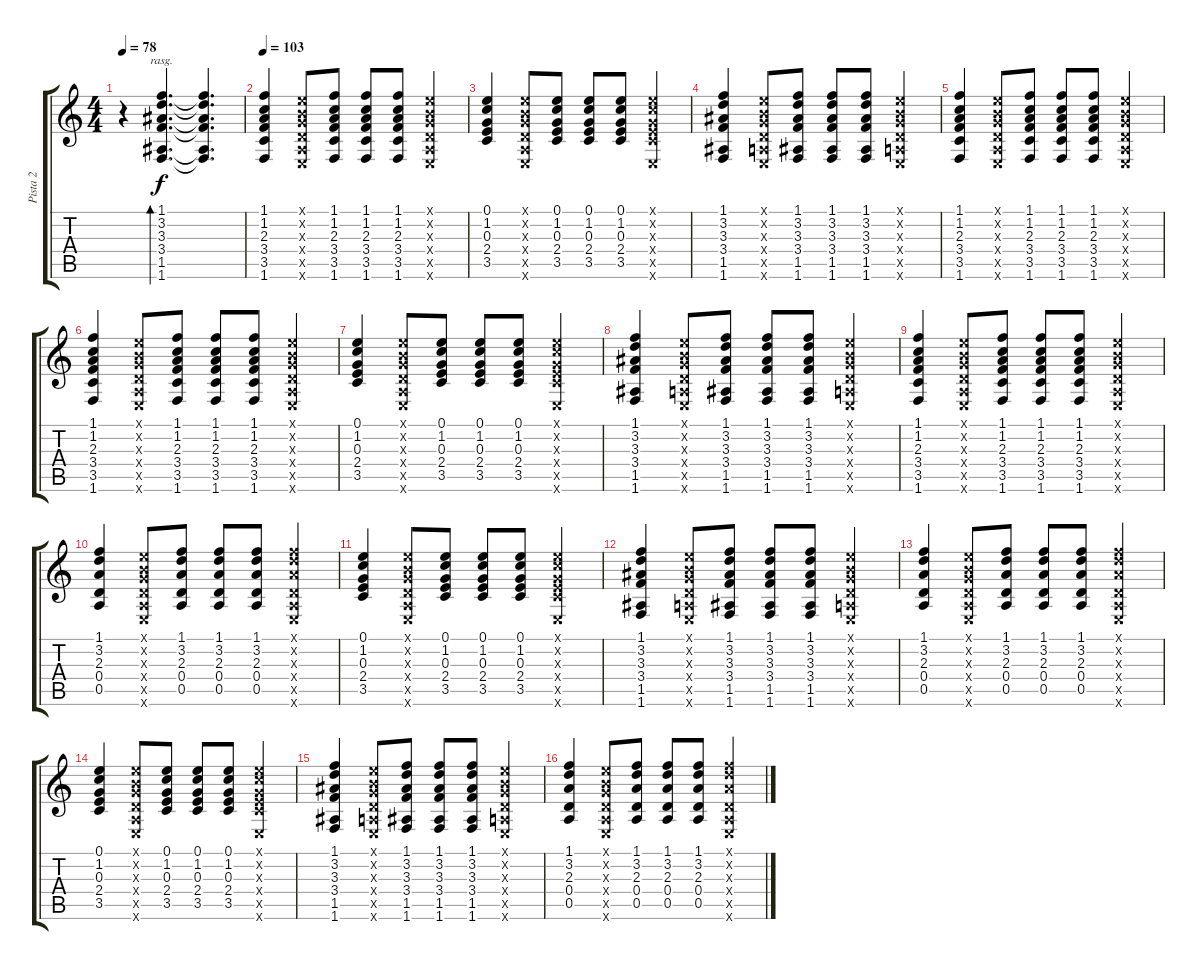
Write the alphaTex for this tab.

\track ("Pista 2" "Pista 2") {instrument acousticguitarsteel}
\staff {score tabs}
\tuning (E4 B3 G3 D3 A2 E2) {hide}
\ts (4 4)
\tempo 78
\clef g2
\ks c
r.4{dy f} (1.1 3.2 3.3 3.4 1.5 1.6).4{d bd 60 rasg ii} (1.1{t} 3.2{t} 3.3{t} 3.4{t} 1.5{t} 1.6{t}).4{d} |
\tempo 103
(1.1 1.2 2.3 3.4 3.5 1.6).4 (0.1{x} 0.2{x} 0.3{x} 0.4{x} 0.5{x} 0.6{x}).8 (1.1 1.2 2.3 3.4 3.5 1.6).8 (1.1 1.2 2.3 3.4 3.5 1.6).8 (1.1 1.2 2.3 3.4 3.5 1.6).8 (0.1{x} 0.2{x} 0.3{x} 0.4{x} 0.5{x} 0.6{x}).4 |
(0.1 1.2 0.3 2.4 3.5).4 (0.1{x} 0.2{x} 0.3{x} 0.4{x} 0.5{x} 0.6{x}).8 (0.1 1.2 0.3 2.4 3.5).8 (0.1 1.2 0.3 2.4 3.5).8 (0.1 1.2 0.3 2.4 3.5).8 (0.1{x} 1.2{x} 0.3{x} 2.4{x} 3.5{x} 0.6{x}).4 |
(1.1 3.2 3.3 3.4 1.5 1.6).4 (0.1{x} 0.2{x} 0.3{x} 0.4{x} 0.5{x} 0.6{x}).8 (1.1 3.2 3.3 3.4 1.5 1.6).8 (1.1 3.2 3.3 3.4 1.5 1.6).8 (1.1 3.2 3.3 3.4 1.5 1.6).8 (0.1{x} 0.2{x} 0.3{x} 0.4{x} 0.5{x} 0.6{x}).4 |
(1.1 1.2 2.3 3.4 3.5 1.6).4 (0.1{x} 0.2{x} 0.3{x} 0.4{x} 0.5{x} 0.6{x}).8 (1.1 1.2 2.3 3.4 3.5 1.6).8 (1.1 1.2 2.3 3.4 3.5 1.6).8 (1.1 1.2 2.3 3.4 3.5 1.6).8 (0.1{x} 0.2{x} 0.3{x} 0.4{x} 0.5{x} 0.6{x}).4 |
(1.1 1.2 2.3 3.4 3.5 1.6).4 (0.1{x} 0.2{x} 0.3{x} 0.4{x} 0.5{x} 0.6{x}).8 (1.1 1.2 2.3 3.4 3.5 1.6).8 (1.1 1.2 2.3 3.4 3.5 1.6).8 (1.1 1.2 2.3 3.4 3.5 1.6).8 (0.1{x} 0.2{x} 0.3{x} 0.4{x} 0.5{x} 0.6{x}).4 |
(0.1 1.2 0.3 2.4 3.5).4 (0.1{x} 0.2{x} 0.3{x} 0.4{x} 0.5{x} 0.6{x}).8 (0.1 1.2 0.3 2.4 3.5).8 (0.1 1.2 0.3 2.4 3.5).8 (0.1 1.2 0.3 2.4 3.5).8 (0.1{x} 1.2{x} 0.3{x} 2.4{x} 3.5{x} 0.6{x}).4 |
(1.1 3.2 3.3 3.4 1.5 1.6).4 (0.1{x} 0.2{x} 0.3{x} 0.4{x} 0.5{x} 0.6{x}).8 (1.1 3.2 3.3 3.4 1.5 1.6).8 (1.1 3.2 3.3 3.4 1.5 1.6).8 (1.1 3.2 3.3 3.4 1.5 1.6).8 (0.1{x} 0.2{x} 0.3{x} 0.4{x} 0.5{x} 0.6{x}).4 |
(1.1 1.2 2.3 3.4 3.5 1.6).4 (0.1{x} 0.2{x} 0.3{x} 0.4{x} 0.5{x} 0.6{x}).8 (1.1 1.2 2.3 3.4 3.5 1.6).8 (1.1 1.2 2.3 3.4 3.5 1.6).8 (1.1 1.2 2.3 3.4 3.5 1.6).8 (0.1{x} 0.2{x} 0.3{x} 0.4{x} 0.5{x} 0.6{x}).4 |
(1.1 3.2 2.3 0.4 0.5).4 (0.1{x} 0.2{x} 0.3{x} 0.4{x} 0.5{x} 0.6{x}).8 (1.1 3.2 2.3 0.4 0.5).8 (1.1 3.2 2.3 0.4 0.5).8 (1.1 3.2 2.3 0.4 0.5).8 (1.1{x} 3.2{x} 2.3{x} 0.4{x} 0.5{x} 0.6{x}).4 |
(0.1 1.2 0.3 2.4 3.5).4 (0.1{x} 0.2{x} 0.3{x} 0.4{x} 0.5{x} 0.6{x}).8 (0.1 1.2 0.3 2.4 3.5).8 (0.1 1.2 0.3 2.4 3.5).8 (0.1 1.2 0.3 2.4 3.5).8 (0.1{x} 1.2{x} 0.3{x} 2.4{x} 3.5{x} 0.6{x}).4 |
(1.1 3.2 3.3 3.4 1.5 1.6).4 (0.1{x} 0.2{x} 0.3{x} 0.4{x} 0.5{x} 0.6{x}).8 (1.1 3.2 3.3 3.4 1.5 1.6).8 (1.1 3.2 3.3 3.4 1.5 1.6).8 (1.1 3.2 3.3 3.4 1.5 1.6).8 (0.1{x} 0.2{x} 0.3{x} 0.4{x} 0.5{x} 0.6{x}).4 |
(1.1 3.2 2.3 0.4 0.5).4 (0.1{x} 0.2{x} 0.3{x} 0.4{x} 0.5{x} 0.6{x}).8 (1.1 3.2 2.3 0.4 0.5).8 (1.1 3.2 2.3 0.4 0.5).8 (1.1 3.2 2.3 0.4 0.5).8 (1.1{x} 3.2{x} 2.3{x} 0.4{x} 0.5{x} 0.6{x}).4 |
(0.1 1.2 0.3 2.4 3.5).4 (0.1{x} 0.2{x} 0.3{x} 0.4{x} 0.5{x} 0.6{x}).8 (0.1 1.2 0.3 2.4 3.5).8 (0.1 1.2 0.3 2.4 3.5).8 (0.1 1.2 0.3 2.4 3.5).8 (0.1{x} 1.2{x} 0.3{x} 2.4{x} 3.5{x} 0.6{x}).4 |
(1.1 3.2 3.3 3.4 1.5 1.6).4 (0.1{x} 0.2{x} 0.3{x} 0.4{x} 0.5{x} 0.6{x}).8 (1.1 3.2 3.3 3.4 1.5 1.6).8 (1.1 3.2 3.3 3.4 1.5 1.6).8 (1.1 3.2 3.3 3.4 1.5 1.6).8 (0.1{x} 0.2{x} 0.3{x} 0.4{x} 0.5{x} 0.6{x}).4 |
(1.1 3.2 2.3 0.4 0.5).4 (0.1{x} 0.2{x} 0.3{x} 0.4{x} 0.5{x} 0.6{x}).8 (1.1 3.2 2.3 0.4 0.5).8 (1.1 3.2 2.3 0.4 0.5).8 (1.1 3.2 2.3 0.4 0.5).8 (1.1{x} 3.2{x} 2.3{x} 0.4{x} 0.5{x} 0.6{x}).4
